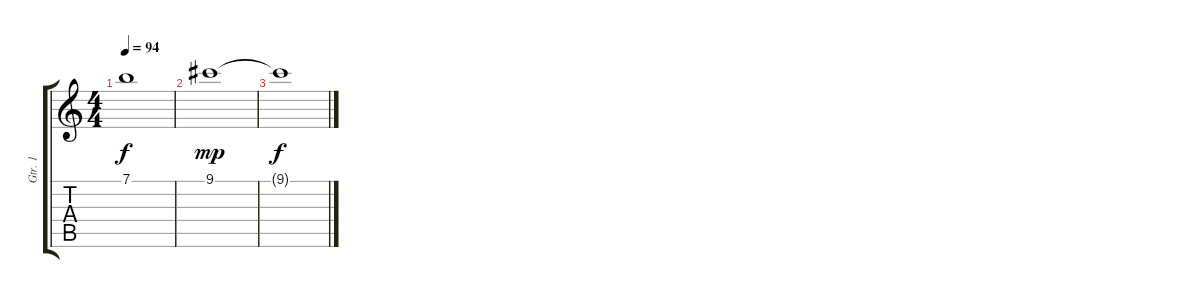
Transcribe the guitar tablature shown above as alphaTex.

\track ("Gtr. 1" "Gtr. 1") {instrument electricguitarjazz}
\staff {score tabs}
\tuning (E4 B3 G3 D3 A2 E2) {hide}
\ts (4 4)
\tempo 94
\clef g2
\ks c
7.1{t}.1{dy f} |
9.1.1{dy mp} |
9.1{t}.1{dy f volume 0}
